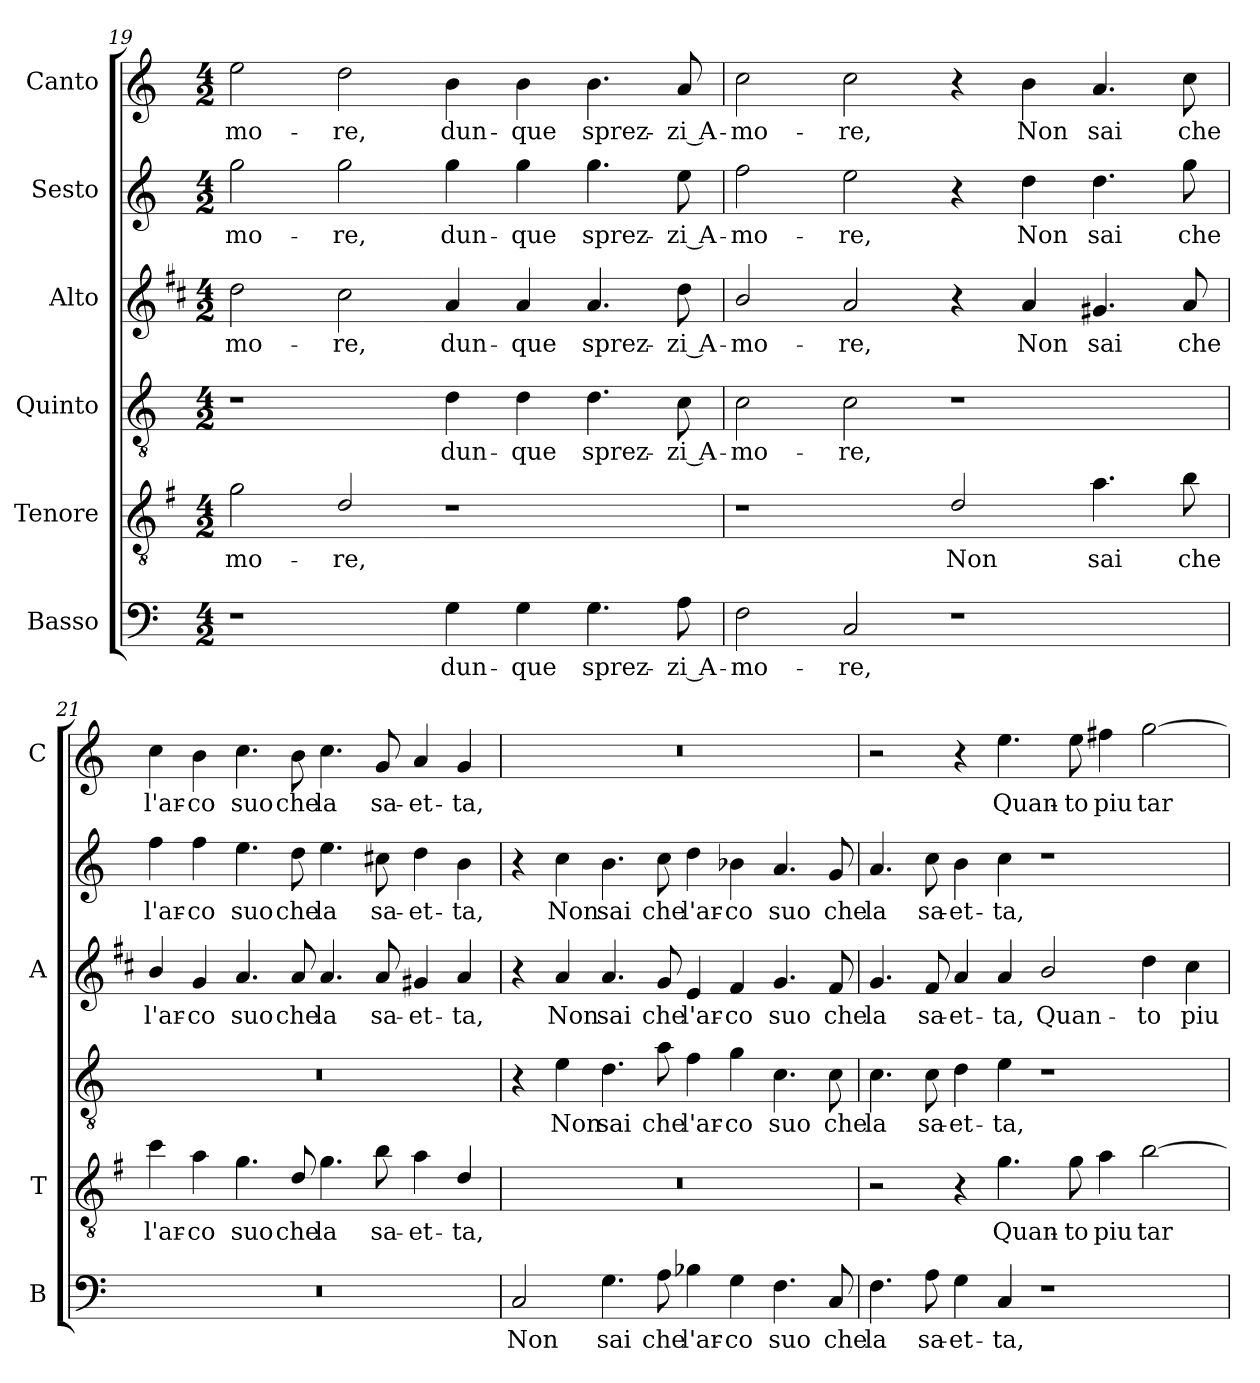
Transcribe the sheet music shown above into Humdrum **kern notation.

**kern	**text	**kern	**text	**kern	**text	**kern	**text	**kern	**text	**kern	**text
*part6	*part6	*part5	*part5	*part4	*part4	*part3	*part3	*part2	*part2	*part1	*part1
*staff6	*staff6	*staff5	*staff5	*staff4	*staff4	*staff3	*staff3	*staff2	*staff2	*staff1	*staff1
*I"Basso	*	*I"Tenore	*	*I"Quinto	*	*I"Alto	*	*I"Sesto	*	*I"Canto	*
*I'B	*	*I'T	*	*	*	*I'A	*	*	*	*I'C	*
!!LO:PB:g=z
*clefF4	*	*clefGv2	*	*clefGv2	*	*clefG2	*	*clefG2	*	*clefG2	*
*	*	*ITrd4c7	*	*	*	*ITrd1c2	*	*	*	*	*
*k[]	*	*k[]	*	*k[]	*	*k[]	*	*k[]	*	*k[]	*
*C:	*	*C:	*	*C:	*	*C:	*	*C:	*	*C:	*
*M4/2	*	*M4/2	*	*M4/2	*	*M4/2	*	*M4/2	*	*M4/2	*
=19	=19	=19	=19	=19	=19	=19	=19	=19	=19	=19	=19
!	!	!	!LO:LY:b	!	!	!	!LO:LY:b	!	!LO:LY:b	!	!LO:LY:b
1r	.	2c\	-mo-	1r	.	2cc\	-mo-	2gg\	-mo-	2ee\	-mo-
!	!	!	!LO:LY:b	!	!	!	!LO:LY:b	!	!LO:LY:b	!	!LO:LY:b
.	.	2G/	-re,	.	.	2b\	-re,	2gg\	-re,	2dd\	-re,
!	!LO:LY:b	!	!	!	!LO:LY:b	!	!LO:LY:b	!	!LO:LY:b	!	!LO:LY:b
4G\	dun-	1r	.	4d\	dun-	4g/	dun-	4gg\	dun-	4b\	dun-
!	!LO:LY:b	!	!	!	!LO:LY:b	!	!LO:LY:b	!	!LO:LY:b	!	!LO:LY:b
4G\	-que	.	.	4d\	-que	4g/	-que	4gg\	-que	4b\	-que
!	!LO:LY:b	!	!	!	!LO:LY:b	!	!LO:LY:b	!	!LO:LY:b	!	!LO:LY:b
4.G\	sprez-	.	.	4.d\	sprez-	4.g/	sprez-	4.gg\	sprez-	4.b\	sprez-
!	!LO:LY:b	!	!	!	!LO:LY:b	!	!LO:LY:b	!	!LO:LY:b	!	!LO:LY:b
8A\	-zi A-	.	.	8c\	-zi A-	8cc\	-zi A-	8ee\	-zi A-	8a/	-zi A-
=20	=20	=20	=20	=20	=20	=20	=20	=20	=20	=20	=20
!	!LO:LY:b	!	!	!	!LO:LY:b	!	!LO:LY:b	!	!LO:LY:b	!	!LO:LY:b
2F\	-mo-	1r	.	2c\	-mo-	2a/	-mo-	2ff\	-mo-	2cc\	-mo-
!	!LO:LY:b	!	!	!	!LO:LY:b	!	!LO:LY:b	!	!LO:LY:b	!	!LO:LY:b
2C/	-re,	.	.	2c\	-re,	2g/	-re,	2ee\	-re,	2cc\	-re,
!	!	!	!LO:LY:b	!	!	!	!	!	!	!	!
1r	.	2G/	Non	1r	.	4r	.	4r	.	4r	.
!	!	!	!	!	!	!	!LO:LY:b	!	!LO:LY:b	!	!LO:LY:b
.	.	.	.	.	.	4g/	Non	4dd\	Non	4b\	Non
!	!	!	!LO:LY:b	!	!	!	!LO:LY:b	!	!LO:LY:b	!	!LO:LY:b
.	.	4.d\	sai	.	.	4.f#X/	sai	4.dd\	sai	4.a/	sai
!	!	!	!LO:LY:b	!	!	!	!LO:LY:b	!	!LO:LY:b	!	!LO:LY:b
.	.	8e\	che	.	.	8g/	che	8gg\	che	8cc\	che
=21	=21	=21	=21	=21	=21	=21	=21	=21	=21	=21	=21
!	!	!	!LO:LY:b	!	!	!	!LO:LY:b	!	!LO:LY:b	!	!LO:LY:b
0r	.	4f\	l'ar-	0r	.	4a/	l'ar-	4ff\	l'ar-	4cc\	l'ar-
!	!	!	!LO:LY:b	!	!	!	!LO:LY:b	!	!LO:LY:b	!	!LO:LY:b
.	.	4d\	-co	.	.	4f/	-co	4ff\	-co	4b\	-co
!	!	!	!LO:LY:b	!	!	!	!LO:LY:b	!	!LO:LY:b	!	!LO:LY:b
.	.	4.c\	suo	.	.	4.g/	suo	4.ee\	suo	4.cc\	suo
!	!	!	!LO:LY:b	!	!	!	!LO:LY:b	!	!LO:LY:b	!	!LO:LY:b
.	.	8G/	che	.	.	8g/	che	8dd\	che	8b\	che
!	!	!	!LO:LY:b	!	!	!	!LO:LY:b	!	!LO:LY:b	!	!LO:LY:b
.	.	4.c\	la	.	.	4.g/	la	4.ee\	la	4.cc\	la
!	!	!	!LO:LY:b	!	!	!	!LO:LY:b	!	!LO:LY:b	!	!LO:LY:b
.	.	8e\	sa-	.	.	8g/	sa-	8cc#X\	sa-	8g/	sa-
!	!	!	!LO:LY:b	!	!	!	!LO:LY:b	!	!LO:LY:b	!	!LO:LY:b
.	.	4d\	-et-	.	.	4f#X/	-et-	4dd\	-et-	4a/	-et-
!	!	!	!LO:LY:b	!	!	!	!LO:LY:b	!	!LO:LY:b	!	!LO:LY:b
.	.	4G/	-ta,	.	.	4g/	-ta,	4b\	-ta,	4g/	-ta,
=22	=22	=22	=22	=22	=22	=22	=22	=22	=22	=22	=22
!	!LO:LY:b	!	!	!	!	!	!	!	!	!	!
2C/	Non	0r	.	4r	.	4r	.	4r	.	0r	.
!	!	!	!	!	!LO:LY:b	!	!LO:LY:b	!	!LO:LY:b	!	!
.	.	.	.	4e\	Non	4g/	Non	4cc\	Non	.	.
!	!LO:LY:b	!	!	!	!LO:LY:b	!	!LO:LY:b	!	!LO:LY:b	!	!
4.G\	sai	.	.	4.d\	sai	4.g/	sai	4.b\	sai	.	.
!	!LO:LY:b	!	!	!	!LO:LY:b	!	!LO:LY:b	!	!LO:LY:b	!	!
8A\	che	.	.	8a\	che	8f/	che	8cc\	che	.	.
!	!LO:LY:b	!	!	!	!LO:LY:b	!	!LO:LY:b	!	!LO:LY:b	!	!
4B-X\	l'ar-	.	.	4f\	l'ar-	4d/	l'ar-	4dd\	l'ar-	.	.
!	!LO:LY:b	!	!	!	!LO:LY:b	!	!LO:LY:b	!	!LO:LY:b	!	!
4G\	-co	.	.	4g\	-co	4e/	-co	4b-X\	-co	.	.
!	!LO:LY:b	!	!	!	!LO:LY:b	!	!LO:LY:b	!	!LO:LY:b	!	!
4.F\	suo	.	.	4.c\	suo	4.f/	suo	4.a/	suo	.	.
!	!LO:LY:b	!	!	!	!LO:LY:b	!	!LO:LY:b	!	!LO:LY:b	!	!
8C/	che	.	.	8c\	che	8e/	che	8g/	che	.	.
!!LO:LB:g=z
=23	=23	=23	=23	=23	=23	=23	=23	=23	=23	=23	=23
!	!LO:LY:b	!	!	!	!LO:LY:b	!	!LO:LY:b	!	!LO:LY:b	!	!
4.F\	la	2r	.	4.c\	la	4.f/	la	4.a/	la	2r	.
!	!LO:LY:b	!	!	!	!LO:LY:b	!	!LO:LY:b	!	!LO:LY:b	!	!
8A\	sa-	.	.	8c\	sa-	8e/	sa-	8cc\	sa-	.	.
!	!LO:LY:b	!	!	!	!LO:LY:b	!	!LO:LY:b	!	!LO:LY:b	!	!
4G\	-et-	4r	.	4d\	-et-	4g/	-et-	4b\	-et-	4r	.
!	!LO:LY:b	!	!LO:LY:b	!	!LO:LY:b	!	!LO:LY:b	!	!LO:LY:b	!	!LO:LY:b
4C/	-ta,	4.c\	Quan-	4e\	-ta,	4g/	-ta,	4cc\	-ta,	4.ee\	Quan-
!	!	!	!	!	!	!	!LO:LY:b	!	!	!	!
1r	.	.	.	1r	.	2a/	Quan-	1r	.	.	.
!	!	!	!LO:LY:b	!	!	!	!	!	!	!	!LO:LY:b
.	.	8c\	-to	.	.	.	.	.	.	8ee\	-to
!	!	!	!LO:LY:b	!	!	!	!	!	!	!	!LO:LY:b
.	.	4d\	piu	.	.	.	.	.	.	4ff#X\	piu
!	!	!	!LO:LY:b	!	!	!	!LO:LY:b	!	!	!	!LO:LY:b
.	.	[2e\	tar-	.	.	4cc\	-to	.	.	[2gg\	tar-
!	!	!	!	!	!	!	!LO:LY:b	!	!	!	!
.	.	.	.	.	.	4b\	piu	.	.	.	.
=	=	=	=	=	=	=	=	=	=	=	=
*-	*-	*-	*-	*-	*-	*-	*-	*-	*-	*-	*-
